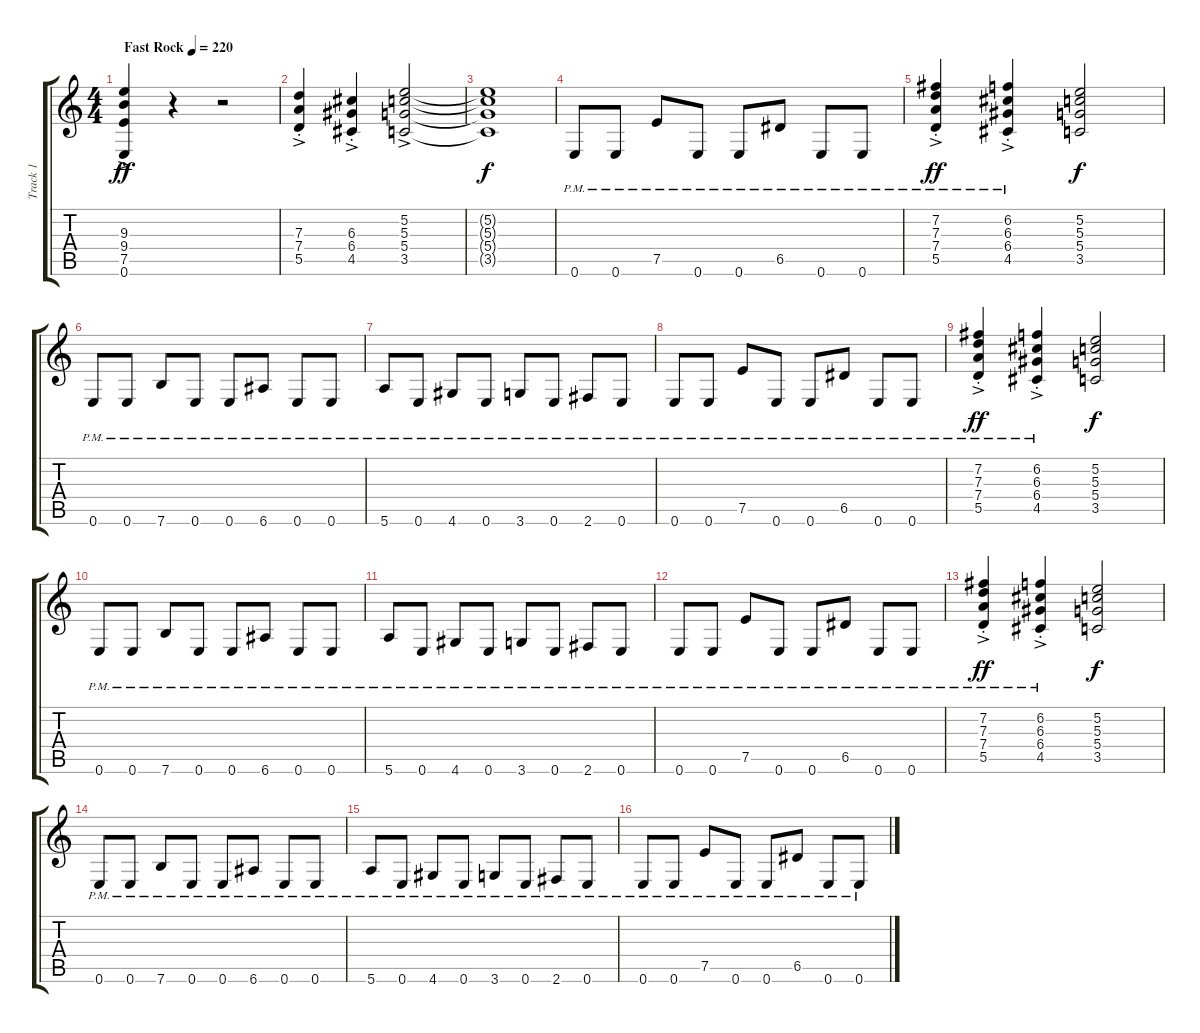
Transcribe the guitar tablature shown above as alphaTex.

\track ("Track 1" "Track 1") {instrument distortionguitar}
\staff {score tabs}
\tuning (E4 B3 G3 D3 A2 E2) {hide}
\ts (4 4)
\tempo (220 "Fast Rock")
\clef g2
\ks c
(9.3{ac} 9.4{ac} 7.5{ac} 0.6{ac}).4{dy ff instrument distortionguitar} r.4 r.2 |
(7.3{ac st} 7.4{ac st} 5.5{ac st}).4 (6.3{ac st} 6.4{ac st} 4.5{ac st}).4 (5.2{ac} 5.3{ac} 5.4{ac} 3.5{ac}).2 |
(5.2{t} 5.3{t} 5.4{t} 3.5{t}).1{dy f} |
0.6{pm}.8 0.6{pm}.8 7.5{pm}.8 0.6{pm}.8 0.6{pm}.8 6.5{pm}.8 0.6{pm}.8 0.6{pm}.8 |
(7.2{ac pm st} 7.3{ac pm st} 7.4{ac pm st} 5.5{ac pm st}).4{dy ff} (6.2{ac pm st} 6.3{ac pm st} 6.4{ac pm st} 4.5{ac pm st}).4 (5.2 5.3 5.4 3.5).2{dy f} |
0.6{pm}.8 0.6{pm}.8 7.6{pm}.8 0.6{pm}.8 0.6{pm}.8 6.6{pm}.8 0.6{pm}.8 0.6{pm}.8 |
5.6{pm}.8 0.6{pm}.8 4.6{pm}.8 0.6{pm}.8 3.6{pm}.8 0.6{pm}.8 2.6{pm}.8 0.6{pm}.8 |
0.6{pm}.8 0.6{pm}.8 7.5{pm}.8 0.6{pm}.8 0.6{pm}.8 6.5{pm}.8 0.6{pm}.8 0.6{pm}.8 |
(7.2{ac pm st} 7.3{ac pm st} 7.4{ac pm st} 5.5{ac pm st}).4{dy ff} (6.2{ac pm st} 6.3{ac pm st} 6.4{ac pm st} 4.5{ac pm st}).4 (5.2 5.3 5.4 3.5).2{dy f} |
0.6{pm}.8 0.6{pm}.8 7.6{pm}.8 0.6{pm}.8 0.6{pm}.8 6.6{pm}.8 0.6{pm}.8 0.6{pm}.8 |
5.6{pm}.8 0.6{pm}.8 4.6{pm}.8 0.6{pm}.8 3.6{pm}.8 0.6{pm}.8 2.6{pm}.8 0.6{pm}.8 |
0.6{pm}.8 0.6{pm}.8 7.5{pm}.8 0.6{pm}.8 0.6{pm}.8 6.5{pm}.8 0.6{pm}.8 0.6{pm}.8 |
(7.2{ac pm st} 7.3{ac pm st} 7.4{ac pm st} 5.5{ac pm st}).4{dy ff} (6.2{ac pm st} 6.3{ac pm st} 6.4{ac pm st} 4.5{ac pm st}).4 (5.2 5.3 5.4 3.5).2{dy f} |
0.6{pm}.8 0.6{pm}.8 7.6{pm}.8 0.6{pm}.8 0.6{pm}.8 6.6{pm}.8 0.6{pm}.8 0.6{pm}.8 |
5.6{pm}.8 0.6{pm}.8 4.6{pm}.8 0.6{pm}.8 3.6{pm}.8 0.6{pm}.8 2.6{pm}.8 0.6{pm}.8 |
0.6{pm}.8 0.6{pm}.8 7.5{pm}.8 0.6{pm}.8 0.6{pm}.8 6.5{pm}.8 0.6{pm}.8 0.6{pm}.8
